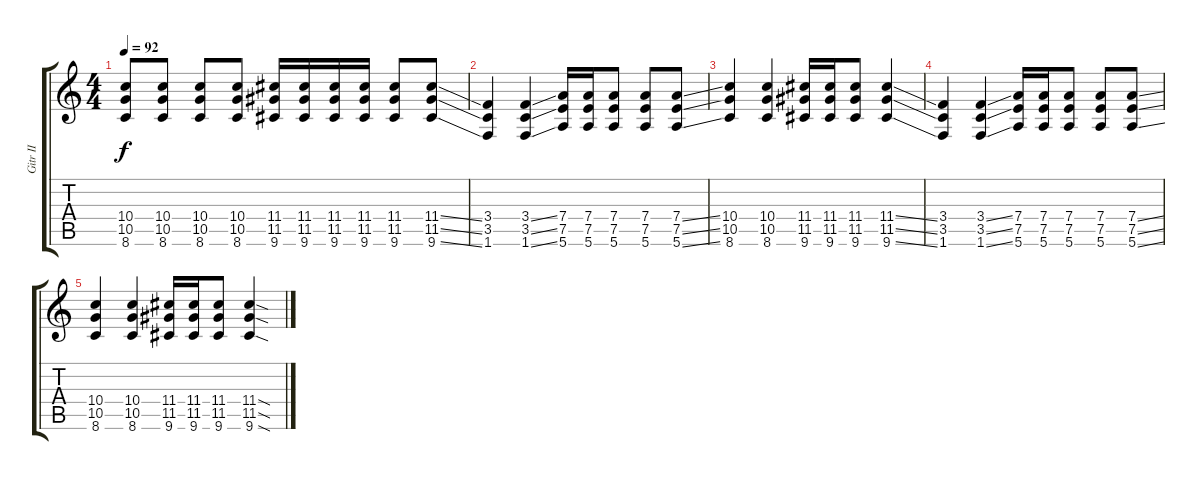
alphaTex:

\track ("Gitr II" "Gitr II") {instrument overdrivenguitar}
\staff {score tabs}
\tuning (E4 B3 G3 D3 A2 E2) {hide}
\ts (4 4)
\tempo 92
\clef g2
\ks c
(10.4 10.5 8.6).8{dy f} (10.4 10.5 8.6).8 (10.4 10.5 8.6).8 (10.4 10.5 8.6).8 (11.4 11.5 9.6).16 (11.4 11.5 9.6).16 (11.4 11.5 9.6).16 (11.4 11.5 9.6).16 (11.4 11.5 9.6).8 (11.4{ss} 11.5{ss} 9.6{ss}).8 |
(3.4 3.5 1.6).4 (3.4{ss} 3.5{ss} 1.6{ss}).4 (7.4 7.5 5.6).16 (7.4 7.5 5.6).16 (7.4 7.5 5.6).8 (7.4 7.5 5.6).8 (7.4{ss} 7.5{ss} 5.6{ss}).8 |
(10.4 10.5 8.6).4 (10.4 10.5 8.6).4 (11.4 11.5 9.6).16 (11.4 11.5 9.6).16 (11.4 11.5 9.6).8 (11.4{ss} 11.5{ss} 9.6{ss}).4 |
(3.4 3.5 1.6).4 (3.4{ss} 3.5{ss} 1.6{ss}).4 (7.4 7.5 5.6).16 (7.4 7.5 5.6).16 (7.4 7.5 5.6).8 (7.4 7.5 5.6).8 (7.4{ss} 7.5{ss} 5.6{ss}).8 |
(10.4 10.5 8.6).4 (10.4 10.5 8.6).4 (11.4 11.5 9.6).16 (11.4 11.5 9.6).16 (11.4 11.5 9.6).8 (11.4{sod} 11.5{sod} 9.6{sod}).4
